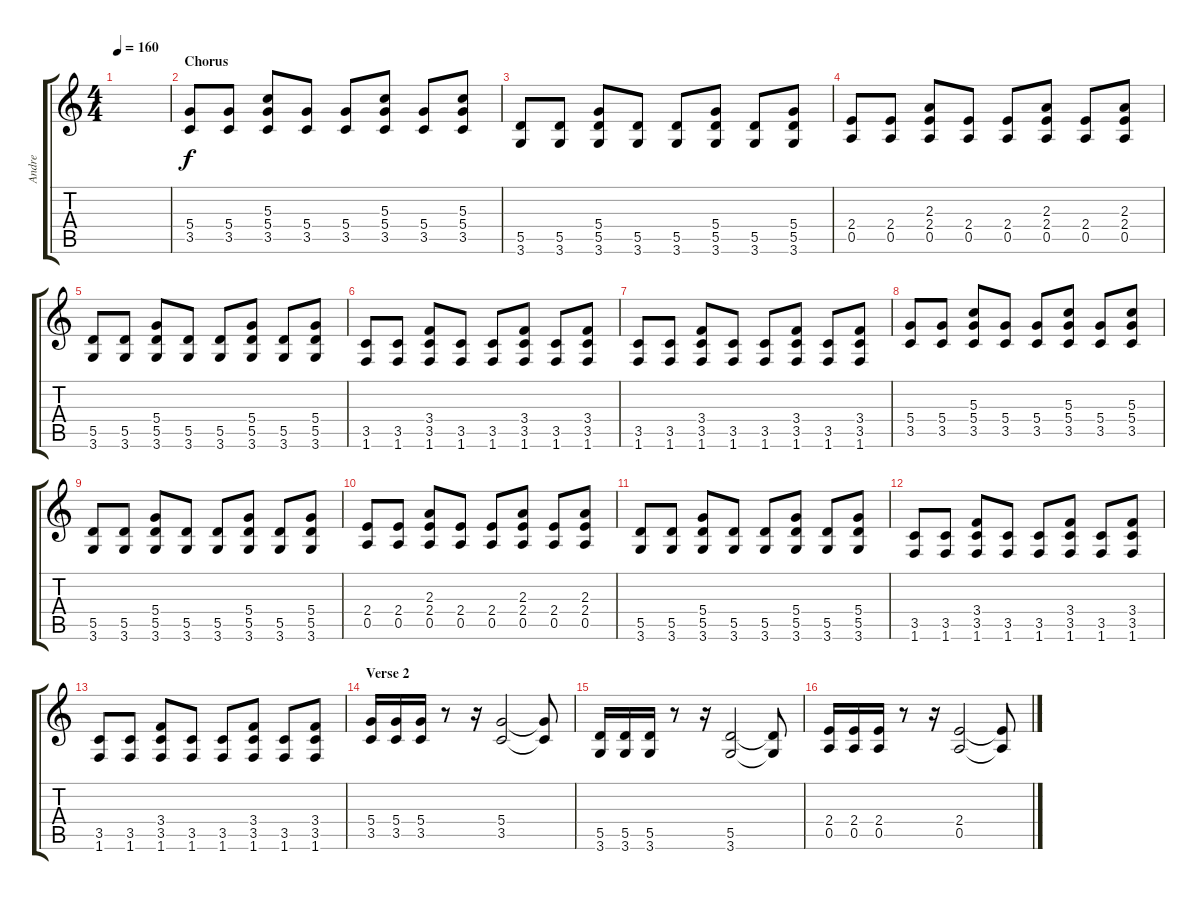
\track ("Andre" "Andre") {instrument distortionguitar}
\staff {score tabs}
\tuning (E4 B3 G3 D3 A2 E2) {hide}
\ts (4 4)
\tempo 160
\clef g2
\ks c
|
\section ("" "Chorus")
(5.4 3.5).8 (5.4 3.5).8 (5.3 5.4 3.5).8 (5.4 3.5).8 (5.4 3.5).8 (5.3 5.4 3.5).8 (5.4 3.5).8 (5.3 5.4 3.5).8 |
(5.5 3.6).8 (5.5 3.6).8 (5.4 5.5 3.6).8 (5.5 3.6).8 (5.5 3.6).8 (5.4 5.5 3.6).8 (5.5 3.6).8 (5.4 5.5 3.6).8 |
(2.4 0.5).8 (2.4 0.5).8 (2.3 2.4 0.5).8 (2.4 0.5).8 (2.4 0.5).8 (2.3 2.4 0.5).8 (2.4 0.5).8 (2.3 2.4 0.5).8 |
(5.5 3.6).8 (5.5 3.6).8 (5.4 5.5 3.6).8 (5.5 3.6).8 (5.5 3.6).8 (5.4 5.5 3.6).8 (5.5 3.6).8 (5.4 5.5 3.6).8 |
(3.5 1.6).8 (3.5 1.6).8 (3.4 3.5 1.6).8 (3.5 1.6).8 (3.5 1.6).8 (3.4 3.5 1.6).8 (3.5 1.6).8 (3.4 3.5 1.6).8 |
(3.5 1.6).8 (3.5 1.6).8 (3.4 3.5 1.6).8 (3.5 1.6).8 (3.5 1.6).8 (3.4 3.5 1.6).8 (3.5 1.6).8 (3.4 3.5 1.6).8 |
(5.4 3.5).8 (5.4 3.5).8 (5.3 5.4 3.5).8 (5.4 3.5).8 (5.4 3.5).8 (5.3 5.4 3.5).8 (5.4 3.5).8 (5.3 5.4 3.5).8 |
(5.5 3.6).8 (5.5 3.6).8 (5.4 5.5 3.6).8 (5.5 3.6).8 (5.5 3.6).8 (5.4 5.5 3.6).8 (5.5 3.6).8 (5.4 5.5 3.6).8 |
(2.4 0.5).8 (2.4 0.5).8 (2.3 2.4 0.5).8 (2.4 0.5).8 (2.4 0.5).8 (2.3 2.4 0.5).8 (2.4 0.5).8 (2.3 2.4 0.5).8 |
(5.5 3.6).8 (5.5 3.6).8 (5.4 5.5 3.6).8 (5.5 3.6).8 (5.5 3.6).8 (5.4 5.5 3.6).8 (5.5 3.6).8 (5.4 5.5 3.6).8 |
(3.5 1.6).8 (3.5 1.6).8 (3.4 3.5 1.6).8 (3.5 1.6).8 (3.5 1.6).8 (3.4 3.5 1.6).8 (3.5 1.6).8 (3.4 3.5 1.6).8 |
(3.5 1.6).8 (3.5 1.6).8 (3.4 3.5 1.6).8 (3.5 1.6).8 (3.5 1.6).8 (3.4 3.5 1.6).8 (3.5 1.6).8 (3.4 3.5 1.6).8 |
\section ("" "Verse 2")
(5.4 3.5).16 (5.4 3.5).16 (5.4 3.5).16 r.8 r.16 (5.4 3.5).2 (5.4{t} 3.5{t}).8 |
(5.5 3.6).16 (5.5 3.6).16 (5.5 3.6).16 r.8 r.16 (5.5 3.6).2 (5.5{t} 3.6{t}).8 |
(2.4 0.5).16 (2.4 0.5).16 (2.4 0.5).16 r.8 r.16 (2.4 0.5).2 (2.4{t} 0.5{t}).8
